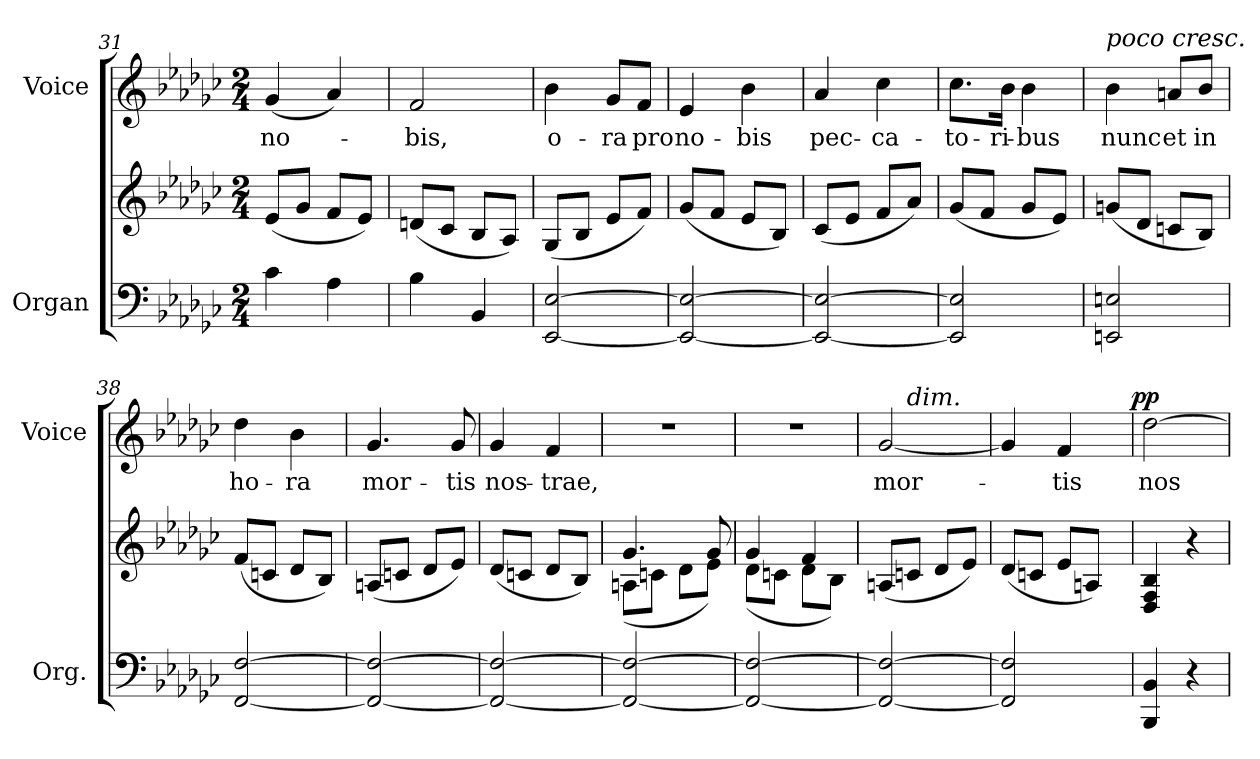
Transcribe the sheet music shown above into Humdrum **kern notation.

**kern	**kern	**kern	**text	**dynam
*part2	*part2	*part1	*part1	*part1
*staff3	*staff2	*staff1	*staff1	*staff1
*I"Organ	*	*I"Voice	*	*
*I'Org.	*	*I'Voice	*	*
*clefF4	*clefG2	*clefG2	*	*
*k[b-e-a-d-g-c-]	*k[b-e-a-d-g-c-]	*k[b-e-a-d-g-c-]	*	*
*G-:	*G-:	*G-:	*	*
*M2/4	*M2/4	*M2/4	*	*
=31	=31	=31	=31	=31
!	!	!	!LO:LY:b:color=#000000	!
4c-i\	(8e-i/L	(4g-i/	no-	.
.	8g-i/J	.	.	.
4A-i\	8fi/L	4a-i/)	.	.
.	8e-i/J)	.	.	.
=32	=32	=32	=32	=32
!	!	!	!LO:LY:b:color=#000000	!
4B-i\	(8dni/L	2fi/	-bis,	.
.	8c-i/J	.	.	.
4BB-i/	8B-i/L	.	.	.
.	8A-i/J)	.	.	.
=33	=33	=33	=33	=33
!	!	!	!LO:LY:b:color=#000000	!
[2EE-i/ [2E-i	(8G-i/L	4b-i\	o-	.
.	8B-i/J	.	.	.
!	!	!	!LO:LY:b:color=#000000	!
.	8e-i/L	8g-i/L	-ra	.
!	!	!	!LO:LY:b:color=#000000	!
.	8fi/J)	8fi/J	pro	.
=34	=34	=34	=34	=34
!	!	!	!LO:LY:b:color=#000000	!
2EE-i/_ 2E-i_	(8g-i/L	4e-i/	no-	.
.	8fi/J	.	.	.
!	!	!	!LO:LY:b:color=#000000	!
.	8e-i/L	4b-i\	-bis	.
.	8B-i/J)	.	.	.
!!LO:LB:g=z
=35	=35	=35	=35	=35
!	!	!	!LO:LY:b:color=#000000	!
2EE-i/_ 2E-i_	(8c-i/L	4a-i/	pec-	.
.	8e-i/J	.	.	.
!	!	!	!LO:LY:b:color=#000000	!
.	8fi/L	4cc-i\	-ca-	.
.	8a-i/J)	.	.	.
=36	=36	=36	=36	=36
!	!	!	!LO:LY:b:color=#000000	!
2EE-i/] 2E-i]	(8g-i/L	8.cc-i\L	-to-	.
.	8fi/J	.	.	.
!	!	!	!LO:LY:b:color=#000000	!
.	.	16b-i\Jk	-ri-	.
!	!	!	!LO:LY:b:color=#000000	!
.	8g-i/L	4b-i\	-bus	.
.	8e-i/J)	.	.	.
=37	=37	=37	=37	=37
!	!	!LO:TX:a:i:t=poco cresc.	!	!
!	!	!	!LO:LY:b:color=#000000	!
2EEni/ 2Eni	(8gni/L	4b-i\	nunc	.
.	8d-i/J	.	.	.
!	!	!	!LO:LY:b:color=#000000	!
.	8cni/L	8ani/L	et	.
!	!	!	!LO:LY:b:color=#000000	!
.	8B-i/J)	8b-i/J	in	.
=38	=38	=38	=38	=38
!	!	!	!LO:LY:b:color=#000000	!
[2FFi/ [2Fi	(8fi/L	4dd-i\	ho-	.
.	8cni/J	.	.	.
!	!	!	!LO:LY:b:color=#000000	!
.	8d-i/L	4b-i\	-ra	.
.	8B-i/J)	.	.	.
=39	=39	=39	=39	=39
!	!	!	!LO:LY:b:color=#000000	!
2FFi/_ 2Fi_	(8Ani/L	4.g-i/	mor-	.
.	8cni/J	.	.	.
.	8d-i/L	.	.	.
!	!	!	!LO:LY:b:color=#000000	!
.	8e-i/J)	8g-i/	-tis	.
=40	=40	=40	=40	=40
!	!	!	!LO:LY:b:color=#000000	!
2FFi/_ 2Fi_	(8d-i/L	4g-i/	nos-	.
.	8cni/J	.	.	.
!	!	!	!LO:LY:b:color=#000000	!
.	8d-i/L	4fi/	-trae,	.
.	8B-i/J)	.	.	.
!!LO:PB:g=z
=41	=41	=41	=41	=41
*	*^	*	*	*
!	!	!	!LO:N:vis=1	!	!
2FFi/_ 2Fi_	4.g-i/	(8Ani\L	2r	.	.
.	.	8cni\J	.	.	.
.	.	8d-i\L	.	.	.
.	8g-i/	8e-i\J)	.	.	.
=42	=42	=42	=42	=42	=42
!	!	!	!LO:N:vis=1	!	!
2FFi/_ 2Fi_	4g-i/	(8d-i\L	2r	.	.
.	.	8cni\J	.	.	.
.	4fi/	8d-i\L	.	.	.
.	.	8B-i\J)	.	.	.
*	*v	*v	*	*	*
=43	=43	=43	=43	=43
*	*^	*	*	*
!	!	!	!	!LO:LY:b:color=#000000	!
*	*v	*v	*^	*	*
2FFi/_ 2Fi_	(8Ani/L	[2g-i/	8ryy	mor-	.
!	!	!	!LO:TX:a:i:t=dim.	!	!
.	8cni/J	.	4.ryy	.	.
.	8d-i/L	.	.	.	.
.	8e-i/J)	.	.	.	.
=44	=44	=44	=44	=44	=44
2FFi/] 2Fi]	(8d-i/L	4g-i/]	4ryy	.	.
.	8cni/J	.	.	.	.
!	!	!	!	!LO:LY:b:color=#000000	!
.	8e-i/L	4fi/	8ryy	-tis	.
.	8Ani/J)	.	16ryy	.	.
.	.	.	32ryy	.	.
.	.	.	64ryy	.	.
.	.	.	128...ryy	.	.
.	.	.	1024ryy	.	pp
*	*	*v	*v	*	*
=45	=45	=45	=45	=45
*	*	*^	*	*
!	!	!	!	!LO:LY:b:color=#000000	!
*	*	*v	*v	*	*
4BBB-i/ 4BB-i	4D-i/ 4Fi 4B-i	[2dd-i\	nos-	.
4r	4r	.	.	.
=	=	=	=	=
*-	*-	*-	*-	*-
